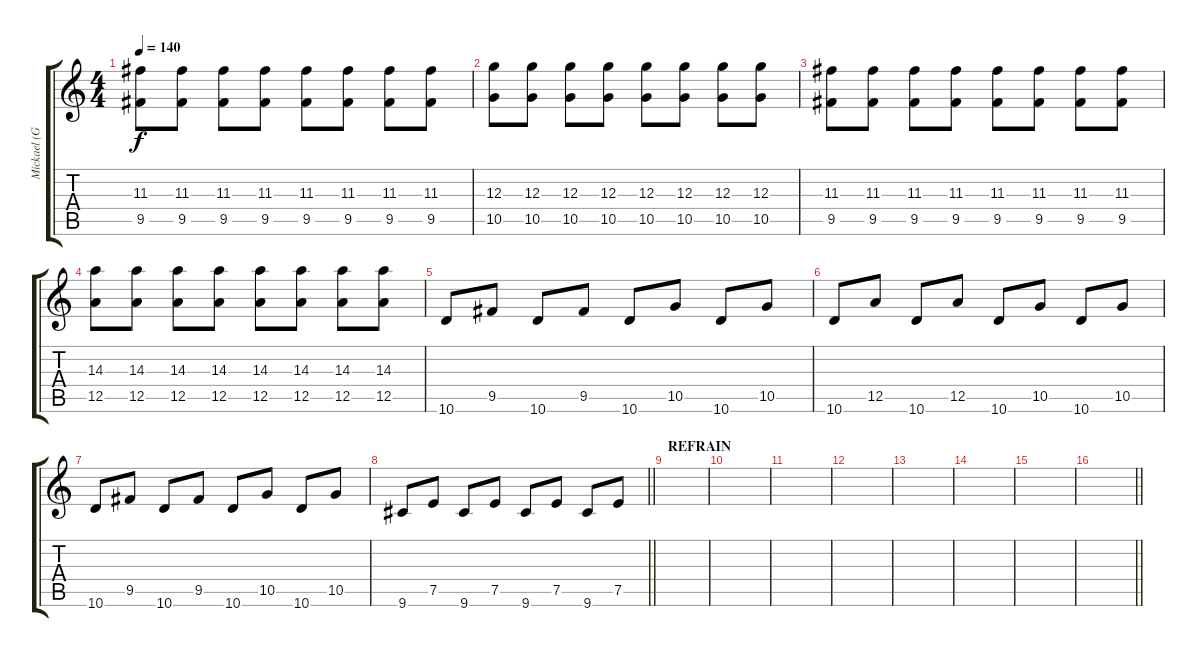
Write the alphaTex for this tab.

\track ("Mickael (Guitare_01)" "Mickael (G") {instrument overdrivenguitar}
\staff {score tabs}
\tuning (E4 B3 G3 D3 A2 E2) {hide}
\ts (4 4)
\tempo 140
\clef g2
\ks c
(11.3 9.5).8{dy f} (11.3 9.5).8 (11.3 9.5).8 (11.3 9.5).8 (11.3 9.5).8 (11.3 9.5).8 (11.3 9.5).8 (11.3 9.5).8 |
(12.3 10.5).8 (12.3 10.5).8 (12.3 10.5).8 (12.3 10.5).8 (12.3 10.5).8 (12.3 10.5).8 (12.3 10.5).8 (12.3 10.5).8 |
(11.3 9.5).8 (11.3 9.5).8 (11.3 9.5).8 (11.3 9.5).8 (11.3 9.5).8 (11.3 9.5).8 (11.3 9.5).8 (11.3 9.5).8 |
(14.3 12.5).8 (14.3 12.5).8 (14.3 12.5).8 (14.3 12.5).8 (14.3 12.5).8 (14.3 12.5).8 (14.3 12.5).8 (14.3 12.5).8 |
10.6.8 9.5.8 10.6.8 9.5.8 10.6.8 10.5.8 10.6.8 10.5.8 |
10.6.8 12.5.8 10.6.8 12.5.8 10.6.8 10.5.8 10.6.8 10.5.8 |
10.6.8 9.5.8 10.6.8 9.5.8 10.6.8 10.5.8 10.6.8 10.5.8 |
\barLineRight lightlight
9.6.8 7.5.8 9.6.8 7.5.8 9.6.8 7.5.8 9.6.8 7.5.8 |
\section ("" "REFRAIN")
|
|
|
|
|
|
|
\barLineRight lightlight
